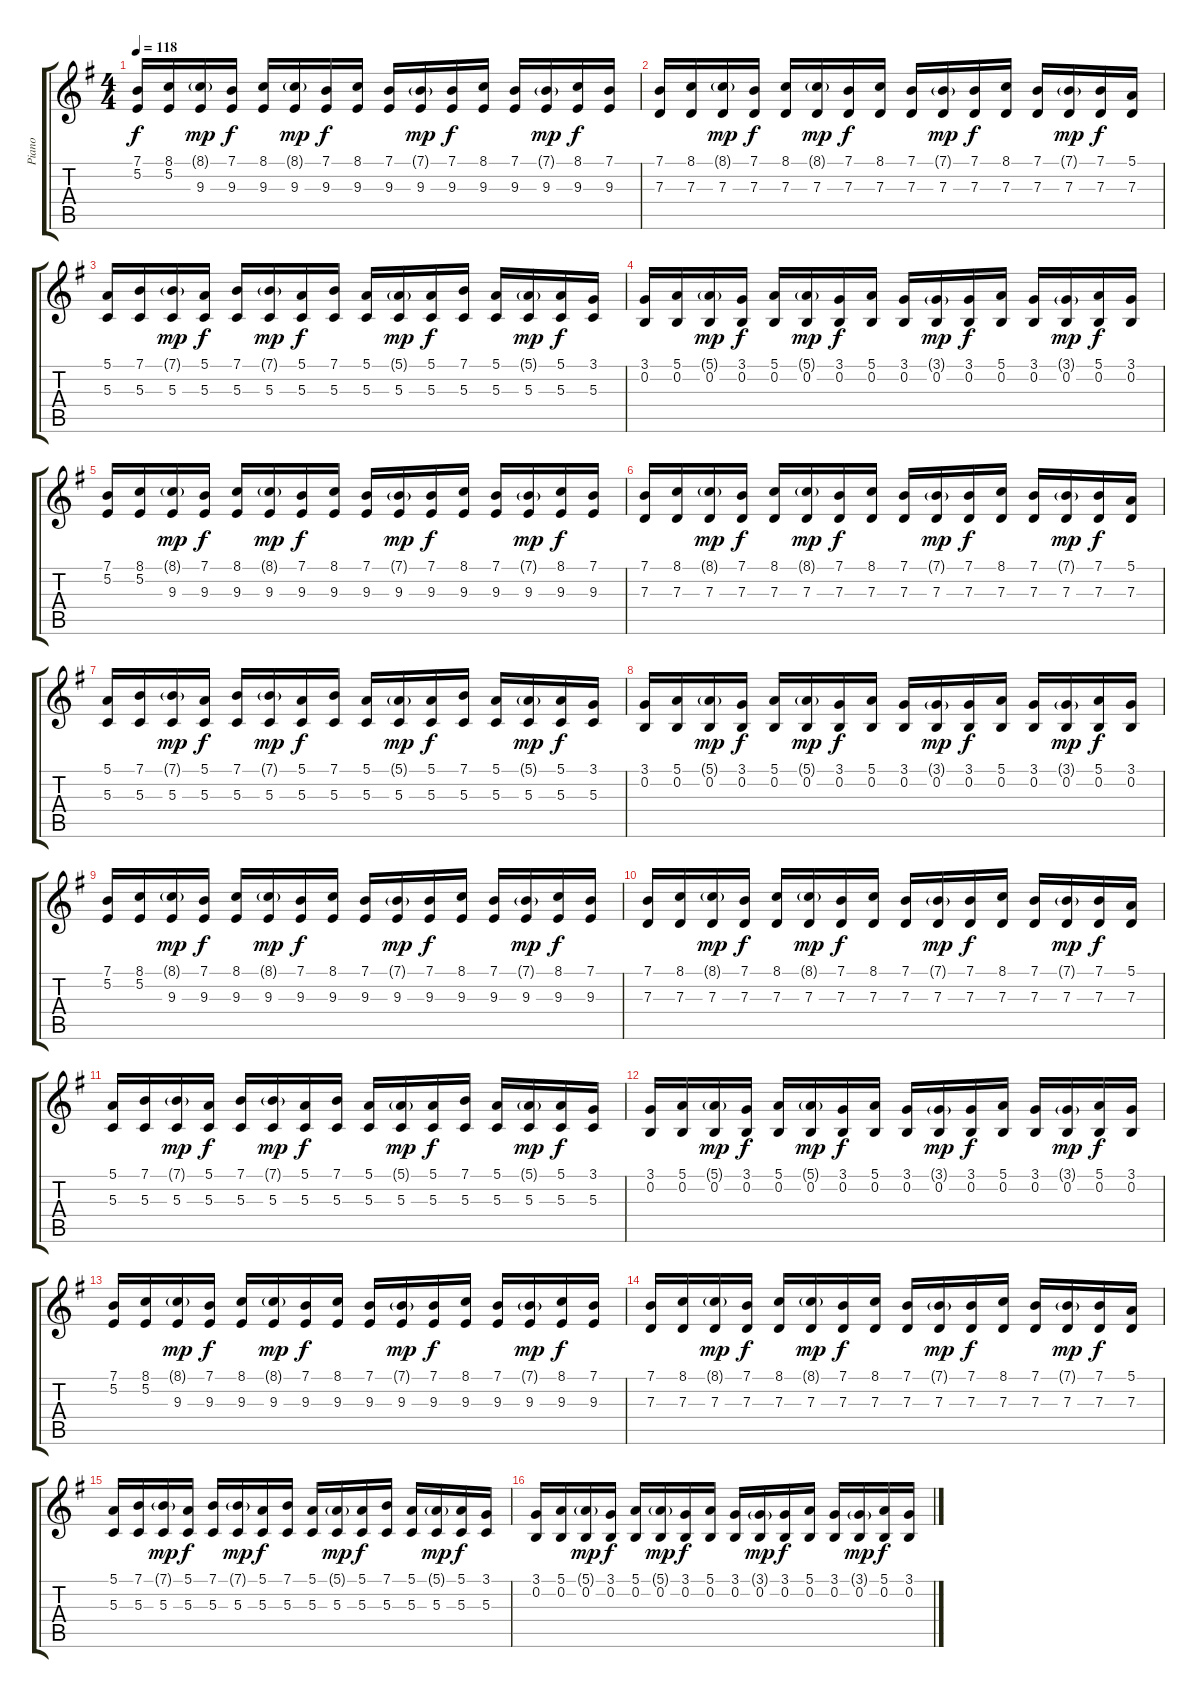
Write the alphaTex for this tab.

\track ("Piano" "Piano") {instrument brightacousticpiano}
\staff {score tabs}
\tuning (E4 B3 G3 D3 A2 E2) {hide}
\ts (4 4)
\tempo 118
\clef g2
\ks eminor
(7.1 5.2).16{dy f} (8.1 5.2).16 (8.1{g} 9.3).16{dy mp} (7.1 9.3).16{dy f} (8.1 9.3).16 (8.1{g} 9.3).16{dy mp} (7.1 9.3).16{dy f} (8.1 9.3).16 (7.1 9.3).16 (7.1{g} 9.3).16{dy mp} (7.1 9.3).16{dy f} (8.1 9.3).16 (7.1 9.3).16 (7.1{g} 9.3).16{dy mp} (8.1 9.3).16{dy f} (7.1 9.3).16 |
(7.1 7.3).16 (8.1 7.3).16 (8.1{g} 7.3).16{dy mp} (7.1 7.3).16{dy f} (8.1 7.3).16 (8.1{g} 7.3).16{dy mp} (7.1 7.3).16{dy f} (8.1 7.3).16 (7.1 7.3).16 (7.1{g} 7.3).16{dy mp} (7.1 7.3).16{dy f} (8.1 7.3).16 (7.1 7.3).16 (7.1{g} 7.3).16{dy mp} (7.1 7.3).16{dy f} (5.1 7.3).16 |
(5.1 5.3).16 (7.1 5.3).16 (7.1{g} 5.3).16{dy mp} (5.1 5.3).16{dy f} (7.1 5.3).16 (7.1{g} 5.3).16{dy mp} (5.1 5.3).16{dy f} (7.1 5.3).16 (5.1 5.3).16 (5.1{g} 5.3).16{dy mp} (5.1 5.3).16{dy f} (7.1 5.3).16 (5.1 5.3).16 (5.1{g} 5.3).16{dy mp} (5.1 5.3).16{dy f} (3.1 5.3).16 |
(3.1 0.2).16 (5.1 0.2).16 (5.1{g} 0.2).16{dy mp} (3.1 0.2).16{dy f} (5.1 0.2).16 (5.1{g} 0.2).16{dy mp} (3.1 0.2).16{dy f} (5.1 0.2).16 (3.1 0.2).16 (3.1{g} 0.2).16{dy mp} (3.1 0.2).16{dy f} (5.1 0.2).16 (3.1 0.2).16 (3.1{g} 0.2).16{dy mp} (5.1 0.2).16{dy f} (3.1 0.2).16 |
(7.1 5.2).16 (8.1 5.2).16 (8.1{g} 9.3).16{dy mp} (7.1 9.3).16{dy f} (8.1 9.3).16 (8.1{g} 9.3).16{dy mp} (7.1 9.3).16{dy f} (8.1 9.3).16 (7.1 9.3).16 (7.1{g} 9.3).16{dy mp} (7.1 9.3).16{dy f} (8.1 9.3).16 (7.1 9.3).16 (7.1{g} 9.3).16{dy mp} (8.1 9.3).16{dy f} (7.1 9.3).16 |
(7.1 7.3).16 (8.1 7.3).16 (8.1{g} 7.3).16{dy mp} (7.1 7.3).16{dy f} (8.1 7.3).16 (8.1{g} 7.3).16{dy mp} (7.1 7.3).16{dy f} (8.1 7.3).16 (7.1 7.3).16 (7.1{g} 7.3).16{dy mp} (7.1 7.3).16{dy f} (8.1 7.3).16 (7.1 7.3).16 (7.1{g} 7.3).16{dy mp} (7.1 7.3).16{dy f} (5.1 7.3).16 |
(5.1 5.3).16 (7.1 5.3).16 (7.1{g} 5.3).16{dy mp} (5.1 5.3).16{dy f} (7.1 5.3).16 (7.1{g} 5.3).16{dy mp} (5.1 5.3).16{dy f} (7.1 5.3).16 (5.1 5.3).16 (5.1{g} 5.3).16{dy mp} (5.1 5.3).16{dy f} (7.1 5.3).16 (5.1 5.3).16 (5.1{g} 5.3).16{dy mp} (5.1 5.3).16{dy f} (3.1 5.3).16 |
(3.1 0.2).16 (5.1 0.2).16 (5.1{g} 0.2).16{dy mp} (3.1 0.2).16{dy f} (5.1 0.2).16 (5.1{g} 0.2).16{dy mp} (3.1 0.2).16{dy f} (5.1 0.2).16 (3.1 0.2).16 (3.1{g} 0.2).16{dy mp} (3.1 0.2).16{dy f} (5.1 0.2).16 (3.1 0.2).16 (3.1{g} 0.2).16{dy mp} (5.1 0.2).16{dy f} (3.1 0.2).16 |
(7.1 5.2).16 (8.1 5.2).16 (8.1{g} 9.3).16{dy mp} (7.1 9.3).16{dy f} (8.1 9.3).16 (8.1{g} 9.3).16{dy mp} (7.1 9.3).16{dy f} (8.1 9.3).16 (7.1 9.3).16 (7.1{g} 9.3).16{dy mp} (7.1 9.3).16{dy f} (8.1 9.3).16 (7.1 9.3).16 (7.1{g} 9.3).16{dy mp} (8.1 9.3).16{dy f} (7.1 9.3).16 |
(7.1 7.3).16 (8.1 7.3).16 (8.1{g} 7.3).16{dy mp} (7.1 7.3).16{dy f} (8.1 7.3).16 (8.1{g} 7.3).16{dy mp} (7.1 7.3).16{dy f} (8.1 7.3).16 (7.1 7.3).16 (7.1{g} 7.3).16{dy mp} (7.1 7.3).16{dy f} (8.1 7.3).16 (7.1 7.3).16 (7.1{g} 7.3).16{dy mp} (7.1 7.3).16{dy f} (5.1 7.3).16 |
(5.1 5.3).16 (7.1 5.3).16 (7.1{g} 5.3).16{dy mp} (5.1 5.3).16{dy f} (7.1 5.3).16 (7.1{g} 5.3).16{dy mp} (5.1 5.3).16{dy f} (7.1 5.3).16 (5.1 5.3).16 (5.1{g} 5.3).16{dy mp} (5.1 5.3).16{dy f} (7.1 5.3).16 (5.1 5.3).16 (5.1{g} 5.3).16{dy mp} (5.1 5.3).16{dy f} (3.1 5.3).16 |
(3.1 0.2).16 (5.1 0.2).16 (5.1{g} 0.2).16{dy mp} (3.1 0.2).16{dy f} (5.1 0.2).16 (5.1{g} 0.2).16{dy mp} (3.1 0.2).16{dy f} (5.1 0.2).16 (3.1 0.2).16 (3.1{g} 0.2).16{dy mp} (3.1 0.2).16{dy f} (5.1 0.2).16 (3.1 0.2).16 (3.1{g} 0.2).16{dy mp} (5.1 0.2).16{dy f} (3.1 0.2).16 |
(7.1 5.2).16 (8.1 5.2).16 (8.1{g} 9.3).16{dy mp} (7.1 9.3).16{dy f} (8.1 9.3).16 (8.1{g} 9.3).16{dy mp} (7.1 9.3).16{dy f} (8.1 9.3).16 (7.1 9.3).16 (7.1{g} 9.3).16{dy mp} (7.1 9.3).16{dy f} (8.1 9.3).16 (7.1 9.3).16 (7.1{g} 9.3).16{dy mp} (8.1 9.3).16{dy f} (7.1 9.3).16 |
(7.1 7.3).16 (8.1 7.3).16 (8.1{g} 7.3).16{dy mp} (7.1 7.3).16{dy f} (8.1 7.3).16 (8.1{g} 7.3).16{dy mp} (7.1 7.3).16{dy f} (8.1 7.3).16 (7.1 7.3).16 (7.1{g} 7.3).16{dy mp} (7.1 7.3).16{dy f} (8.1 7.3).16 (7.1 7.3).16 (7.1{g} 7.3).16{dy mp} (7.1 7.3).16{dy f} (5.1 7.3).16 |
(5.1 5.3).16 (7.1 5.3).16 (7.1{g} 5.3).16{dy mp} (5.1 5.3).16{dy f} (7.1 5.3).16 (7.1{g} 5.3).16{dy mp} (5.1 5.3).16{dy f} (7.1 5.3).16 (5.1 5.3).16 (5.1{g} 5.3).16{dy mp} (5.1 5.3).16{dy f} (7.1 5.3).16 (5.1 5.3).16 (5.1{g} 5.3).16{dy mp} (5.1 5.3).16{dy f} (3.1 5.3).16 |
(3.1 0.2).16 (5.1 0.2).16 (5.1{g} 0.2).16{dy mp} (3.1 0.2).16{dy f} (5.1 0.2).16 (5.1{g} 0.2).16{dy mp} (3.1 0.2).16{dy f} (5.1 0.2).16 (3.1 0.2).16 (3.1{g} 0.2).16{dy mp} (3.1 0.2).16{dy f} (5.1 0.2).16 (3.1 0.2).16 (3.1{g} 0.2).16{dy mp} (5.1 0.2).16{dy f} (3.1 0.2).16
